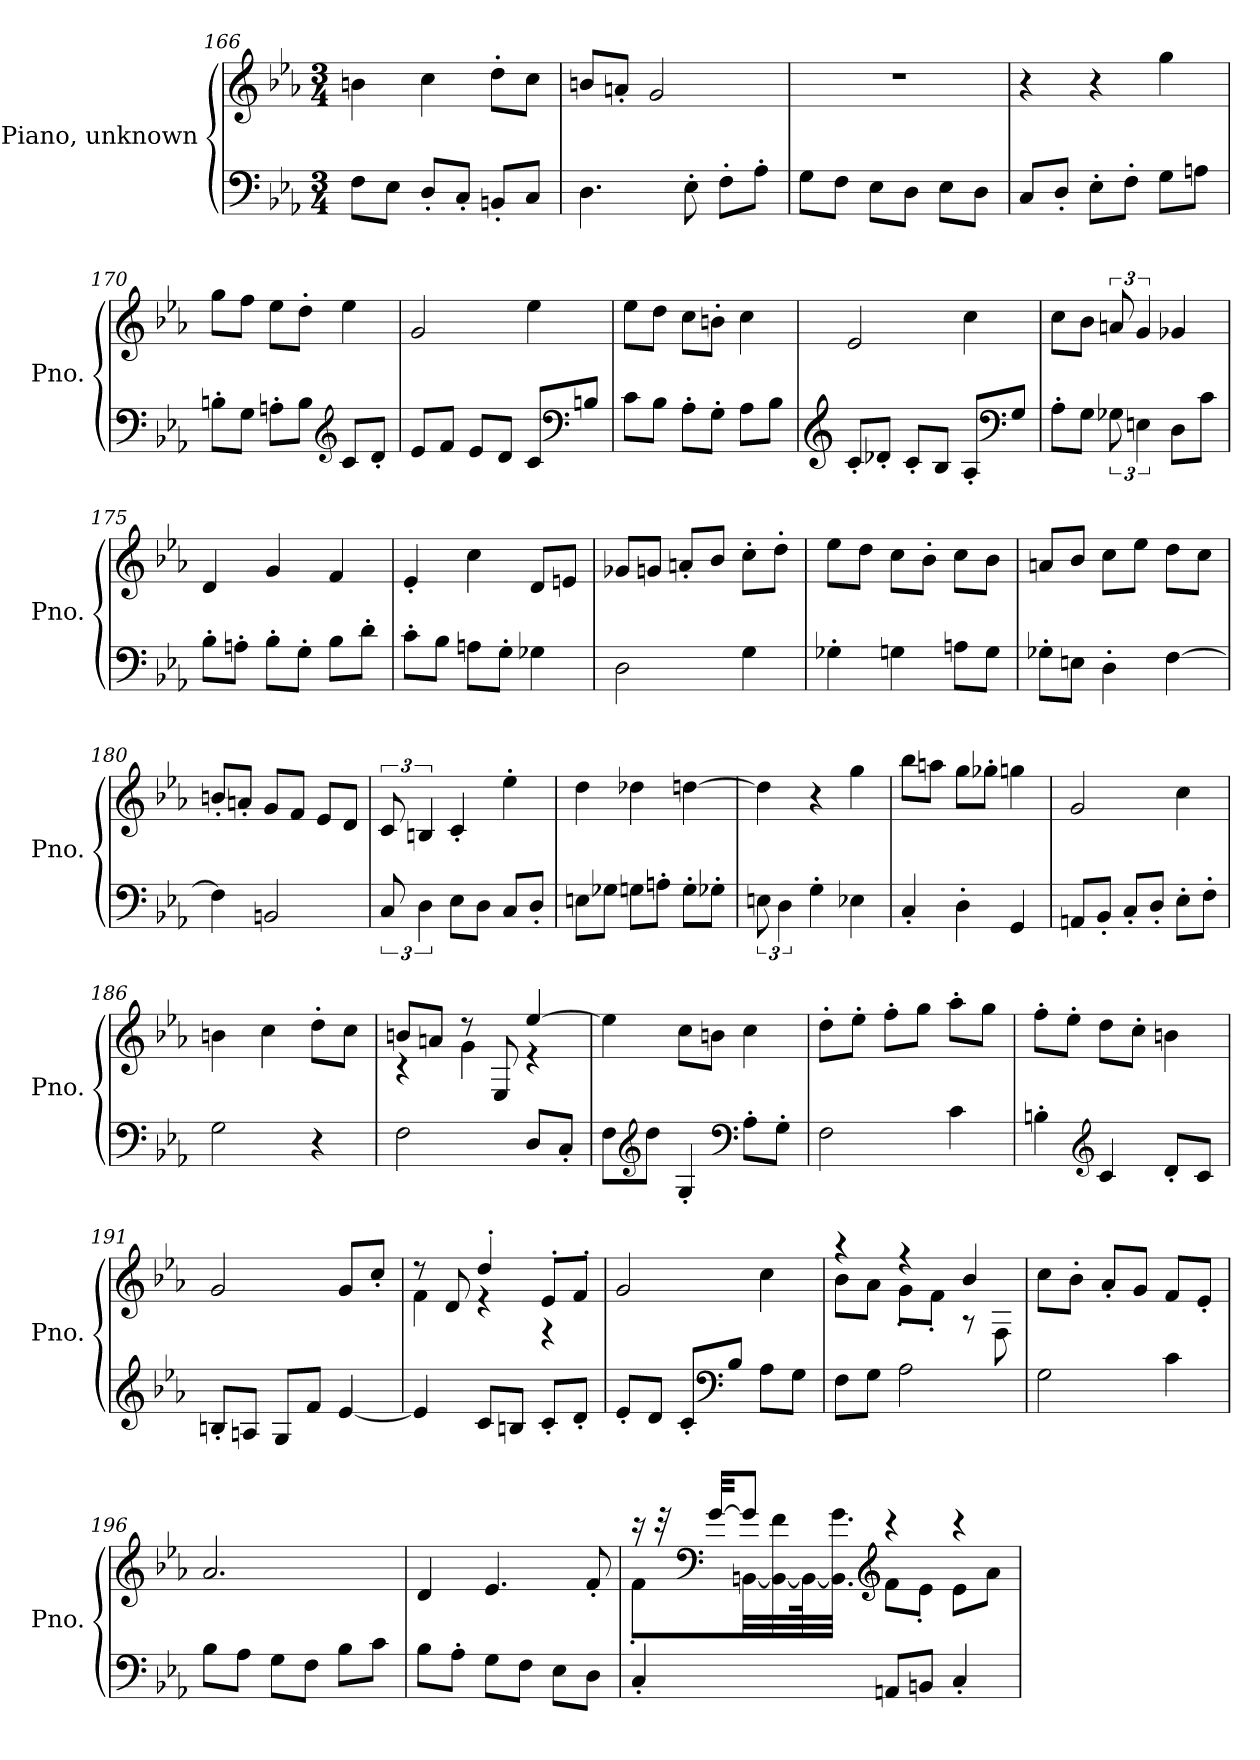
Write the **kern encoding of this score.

**kern	**kern
*part1	*part1
*staff2	*staff1
*I"Piano, unknown	*
*I'Pno.	*
*clefF4	*clefG2
*k[b-e-a-]	*k[b-e-a-]
*M3/4	*M3/4
=166	=166
8F\L	4bn\
8E-\J	.
8D'/L	4cc\
8C'/J	.
8BBn'/L	8dd'\L
8C/J	8cc\J
=167	=167
4.D\	8bn/L
.	8an'/J
.	2g/
8E-'\	.
8F'\L	.
8A-'\J	.
=168	=168
8G\L	2.r
8F\J	.
8E-\L	.
8D\J	.
8E-\L	.
8D\J	.
=169	=169
8C/L	4r
8D'/J	.
8E-'\L	4r
8F'\J	.
8G\L	4gg\
8An\J	.
!!LO:LB:g=z
=170	=170
8Bn'\L	8gg\L
8G\J	8ff\J
8An'\L	8ee-\L
8B\J	8dd'\J
*clefG2	*
8c/L	4ee-\
8d'/J	.
=171	=171
8e-/L	2g/
8f/J	.
8e-/L	.
8d/J	.
8c/L	4ee-\
*clefF4	*
8Bn/J	.
=172	=172
8c\L	8ee-\L
8B-\J	8dd\J
8A-'\L	8cc\L
8G'\J	8bn'\J
8A-\L	4cc\
8B-\J	.
=173	=173
*clefG2	*
8c'/L	2e-/
8d-X'/J	.
8c'/L	.
8B-/J	.
8A-'/L	4cc\
*clefF4	*
8G/J	.
!!LO:LB:g=z
=174	=174
8A-'\L	8cc\L
8G\J	8b-\J
12G-X\	12an/
6En\	6g/
8D\L	4g-X/
8c\J	.
=175	=175
8B-'\L	4d/
8An'\J	.
8B-'\L	4g/
8G'\J	.
8B-\L	4f/
8d'\J	.
=176	=176
8c'\L	4e-'/
8B-\J	.
8An\L	4cc\
8G'\J	.
4G-X\	8d/L
.	8en/J
=177	=177
2D\	8g-X/L
.	8gn/J
.	8an'/L
.	8b-/J
4G\	8cc'\L
.	8dd'\J
=178	=178
4G-X'\	8ee-\L
.	8dd\J
4Gn\	8cc\L
.	8b-'\J
8An\L	8cc\L
8G\J	8b-\J
!!LO:LB:g=z
=179	=179
8G-X'\L	8an/L
8En\J	8b-/J
4D'\	8cc\L
.	8ee-\J
[4F\	8dd\L
.	8cc\J
=180	=180
4F\]	8bn'/L
.	8an'/J
2BBn/	8g/L
.	8f/J
.	8e-/L
.	8d/J
=181	=181
12C/	12c/
6D\	6Bn/
8E-\L	4c'/
8D\J	.
8C/L	4ee-'\
8D'/J	.
=182	=182
8En\L	4dd\
8G-X\J	.
8Gn\L	4dd-X\
8An'\J	.
8G'\L	[4ddn\
8G-X'\J	.
=183	=183
12En\	4dd\]
6D\	.
4G'\	4r
4E-X\	4gg\
!!LO:LB:g=z
=184	=184
4C'/	8bb-\L
.	8aan\J
4D'\	8gg\L
.	8gg-X'\J
4GG/	4ggn\
=185	=185
8AAn/L	2g/
8BB-'/J	.
8C'/L	.
8D'/J	.
8E-'\L	4cc\
8F'\J	.
=186	=186
2G\	4bn\
.	4cc\
4r	8dd'\L
.	8cc\J
=187	=187
*	*^
2F\	8bn/L	4r
.	8an/J	.
.	8r	4g\
.	8E-/	.
8D/L	[4ee-/	4r
8C'/J	.	.
*	*v	*v
=188	=188
8F\L	4ee-\]
*clefG2	*
8dd\J	.
4G'/	8cc\L
.	8bn\J
*clefF4	*
8A-'\L	4cc\
8G'\J	.
!!LO:PB:g=z
=189	=189
2F\	8dd'\L
.	8ee-'\J
.	8ff'\L
.	8gg\J
4c\	8aa-'\L
.	8gg\J
=190	=190
4Bn'\	8ff'\L
.	8ee-'\J
*clefG2	*
4c/	8dd\L
.	8cc'\J
8d'/L	4bn\
8c/J	.
=191	=191
8Bn'/L	2g/
8An/J	.
8G/L	.
8f/J	.
[4e-/	8g/L
.	8cc'/J
=192	=192
*	*^
4e-/]	8r	4f\
.	8d/	.
8c/L	4dd'/	4r
8Bn/J	.	.
8c'/L	8e-'/L	4r
8d'/J	8f'/J	.
*	*v	*v
=193	=193
8e-'/L	2g/
8d/J	.
8c'/L	.
*clefF4	*
8B-/J	.
8A-\L	4cc\
8G\J	.
!!LO:LB:g=z
=194	=194
*	*^
8F\L	4r	8b-\L
8G\J	.	8a-\J
2A-\	4r	8g'\L
.	.	8f'\J
.	4b-/	8r
.	.	8F\
*	*v	*v
=195	=195
2G\	8cc\L
.	8b-'\J
.	8a-'/L
.	8g/J
4c\	8f/L
.	8e-'/J
=196	=196
8B-\L	2.a-/
8A-\J	.
8G\L	.
8F\J	.
8B-\L	.
8c\J	.
=197	=197
8B-\L	4d/
8A-'\J	.
8G\L	4.e-/
8F\J	.
8E-\L	.
8D\J	8f'/
!!LO:LB:g=z
=198	=198
*	*^
4C'/	16r	8f'\L
.	32r	.
*	*clefF4	*
.	[32g/KKL	.
.	8g/J]	[32BBn\LL
.	.	32BB\_ 32f\
.	.	64BB\K_
.	.	32.BB\] 32.g\JJJ
*	*clefG2	*
8AAn/L	4r	8f\L
8BBn/J	.	8e-'\J
4C'/	4r	8e-\L
.	.	8a-\J
*	*v	*v
=	=
*-	*-
